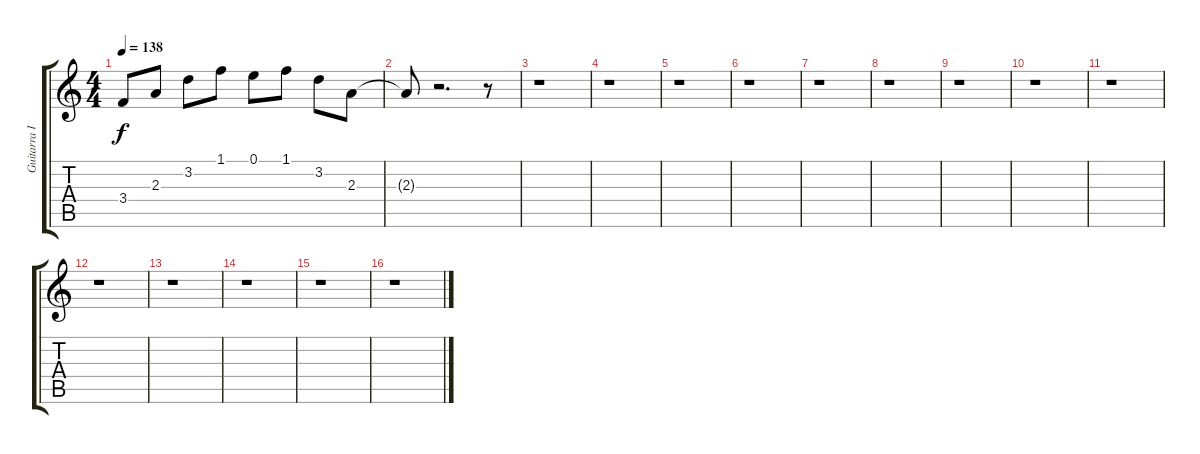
\track ("Guitarra I (Limpio)" "Guitarra I") {instrument electricguitarclean}
\staff {score tabs}
\tuning (E4 B3 G3 D3 A2 E2) {hide}
\ts (4 4)
\tempo 138
\clef g2
\ks c
3.4.8{dy f} 2.3.8 3.2.8 1.1.8 0.1.8 1.1.8 3.2.8 2.3.8 |
2.3{t}.8 r.2{d} r.8 |
r.1 |
r.1 |
r.1 |
r.1 |
r.1 |
r.1 |
r.1 |
r.1 |
r.1 |
r.1 |
r.1 |
r.1 |
r.1 |
r.1
